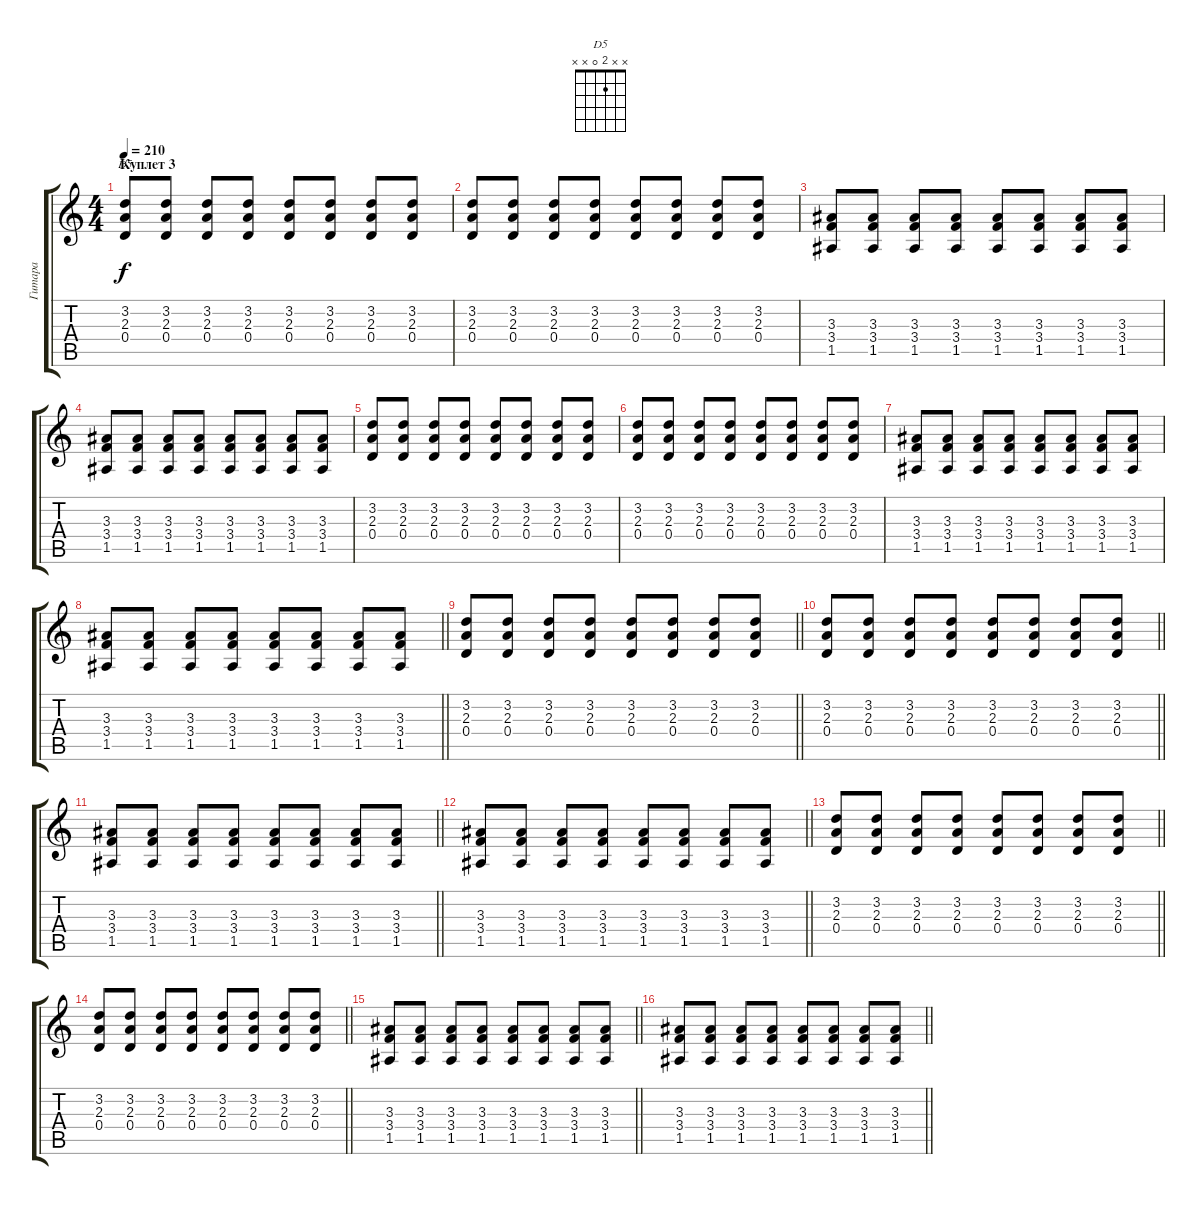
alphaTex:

\track ("Гитара" "Гитара") {instrument distortionguitar}
\staff {score tabs}
\tuning (E4 B3 G3 D3 A2 E2) {hide}
\chord ("D5" x x 2 0 x x)
\ts (4 4)
\section ("" "Куплет 3")
\tempo 210
\clef g2
\ks c
(3.2 2.3 0.4).8{ch "D5" dy f} (3.2 2.3 0.4).8 (3.2 2.3 0.4).8 (3.2 2.3 0.4).8 (3.2 2.3 0.4).8 (3.2 2.3 0.4).8 (3.2 2.3 0.4).8 (3.2 2.3 0.4).8 |
(3.2 2.3 0.4).8 (3.2 2.3 0.4).8 (3.2 2.3 0.4).8 (3.2 2.3 0.4).8 (3.2 2.3 0.4).8 (3.2 2.3 0.4).8 (3.2 2.3 0.4).8 (3.2 2.3 0.4).8 |
(3.3 3.4 1.5).8 (3.3 3.4 1.5).8 (3.3 3.4 1.5).8 (3.3 3.4 1.5).8 (3.3 3.4 1.5).8 (3.3 3.4 1.5).8 (3.3 3.4 1.5).8 (3.3 3.4 1.5).8 |
(3.3 3.4 1.5).8 (3.3 3.4 1.5).8 (3.3 3.4 1.5).8 (3.3 3.4 1.5).8 (3.3 3.4 1.5).8 (3.3 3.4 1.5).8 (3.3 3.4 1.5).8 (3.3 3.4 1.5).8 |
(3.2 2.3 0.4).8 (3.2 2.3 0.4).8 (3.2 2.3 0.4).8 (3.2 2.3 0.4).8 (3.2 2.3 0.4).8 (3.2 2.3 0.4).8 (3.2 2.3 0.4).8 (3.2 2.3 0.4).8 |
(3.2 2.3 0.4).8 (3.2 2.3 0.4).8 (3.2 2.3 0.4).8 (3.2 2.3 0.4).8 (3.2 2.3 0.4).8 (3.2 2.3 0.4).8 (3.2 2.3 0.4).8 (3.2 2.3 0.4).8 |
(3.3 3.4 1.5).8 (3.3 3.4 1.5).8 (3.3 3.4 1.5).8 (3.3 3.4 1.5).8 (3.3 3.4 1.5).8 (3.3 3.4 1.5).8 (3.3 3.4 1.5).8 (3.3 3.4 1.5).8 |
\barLineRight lightlight
(3.3 3.4 1.5).8 (3.3 3.4 1.5).8 (3.3 3.4 1.5).8 (3.3 3.4 1.5).8 (3.3 3.4 1.5).8 (3.3 3.4 1.5).8 (3.3 3.4 1.5).8 (3.3 3.4 1.5).8 |
\barLineRight lightlight
(3.2 2.3 0.4).8 (3.2 2.3 0.4).8 (3.2 2.3 0.4).8 (3.2 2.3 0.4).8 (3.2 2.3 0.4).8 (3.2 2.3 0.4).8 (3.2 2.3 0.4).8 (3.2 2.3 0.4).8 |
\barLineRight lightlight
(3.2 2.3 0.4).8 (3.2 2.3 0.4).8 (3.2 2.3 0.4).8 (3.2 2.3 0.4).8 (3.2 2.3 0.4).8 (3.2 2.3 0.4).8 (3.2 2.3 0.4).8 (3.2 2.3 0.4).8 |
\barLineRight lightlight
(3.3 3.4 1.5).8 (3.3 3.4 1.5).8 (3.3 3.4 1.5).8 (3.3 3.4 1.5).8 (3.3 3.4 1.5).8 (3.3 3.4 1.5).8 (3.3 3.4 1.5).8 (3.3 3.4 1.5).8 |
\barLineRight lightlight
(3.3 3.4 1.5).8 (3.3 3.4 1.5).8 (3.3 3.4 1.5).8 (3.3 3.4 1.5).8 (3.3 3.4 1.5).8 (3.3 3.4 1.5).8 (3.3 3.4 1.5).8 (3.3 3.4 1.5).8 |
\barLineRight lightlight
(3.2 2.3 0.4).8 (3.2 2.3 0.4).8 (3.2 2.3 0.4).8 (3.2 2.3 0.4).8 (3.2 2.3 0.4).8 (3.2 2.3 0.4).8 (3.2 2.3 0.4).8 (3.2 2.3 0.4).8 |
\barLineRight lightlight
(3.2 2.3 0.4).8 (3.2 2.3 0.4).8 (3.2 2.3 0.4).8 (3.2 2.3 0.4).8 (3.2 2.3 0.4).8 (3.2 2.3 0.4).8 (3.2 2.3 0.4).8 (3.2 2.3 0.4).8 |
\barLineRight lightlight
(3.3 3.4 1.5).8 (3.3 3.4 1.5).8 (3.3 3.4 1.5).8 (3.3 3.4 1.5).8 (3.3 3.4 1.5).8 (3.3 3.4 1.5).8 (3.3 3.4 1.5).8 (3.3 3.4 1.5).8 |
\barLineRight lightlight
(3.3 3.4 1.5).8 (3.3 3.4 1.5).8 (3.3 3.4 1.5).8 (3.3 3.4 1.5).8 (3.3 3.4 1.5).8 (3.3 3.4 1.5).8 (3.3 3.4 1.5).8 (3.3 3.4 1.5).8
